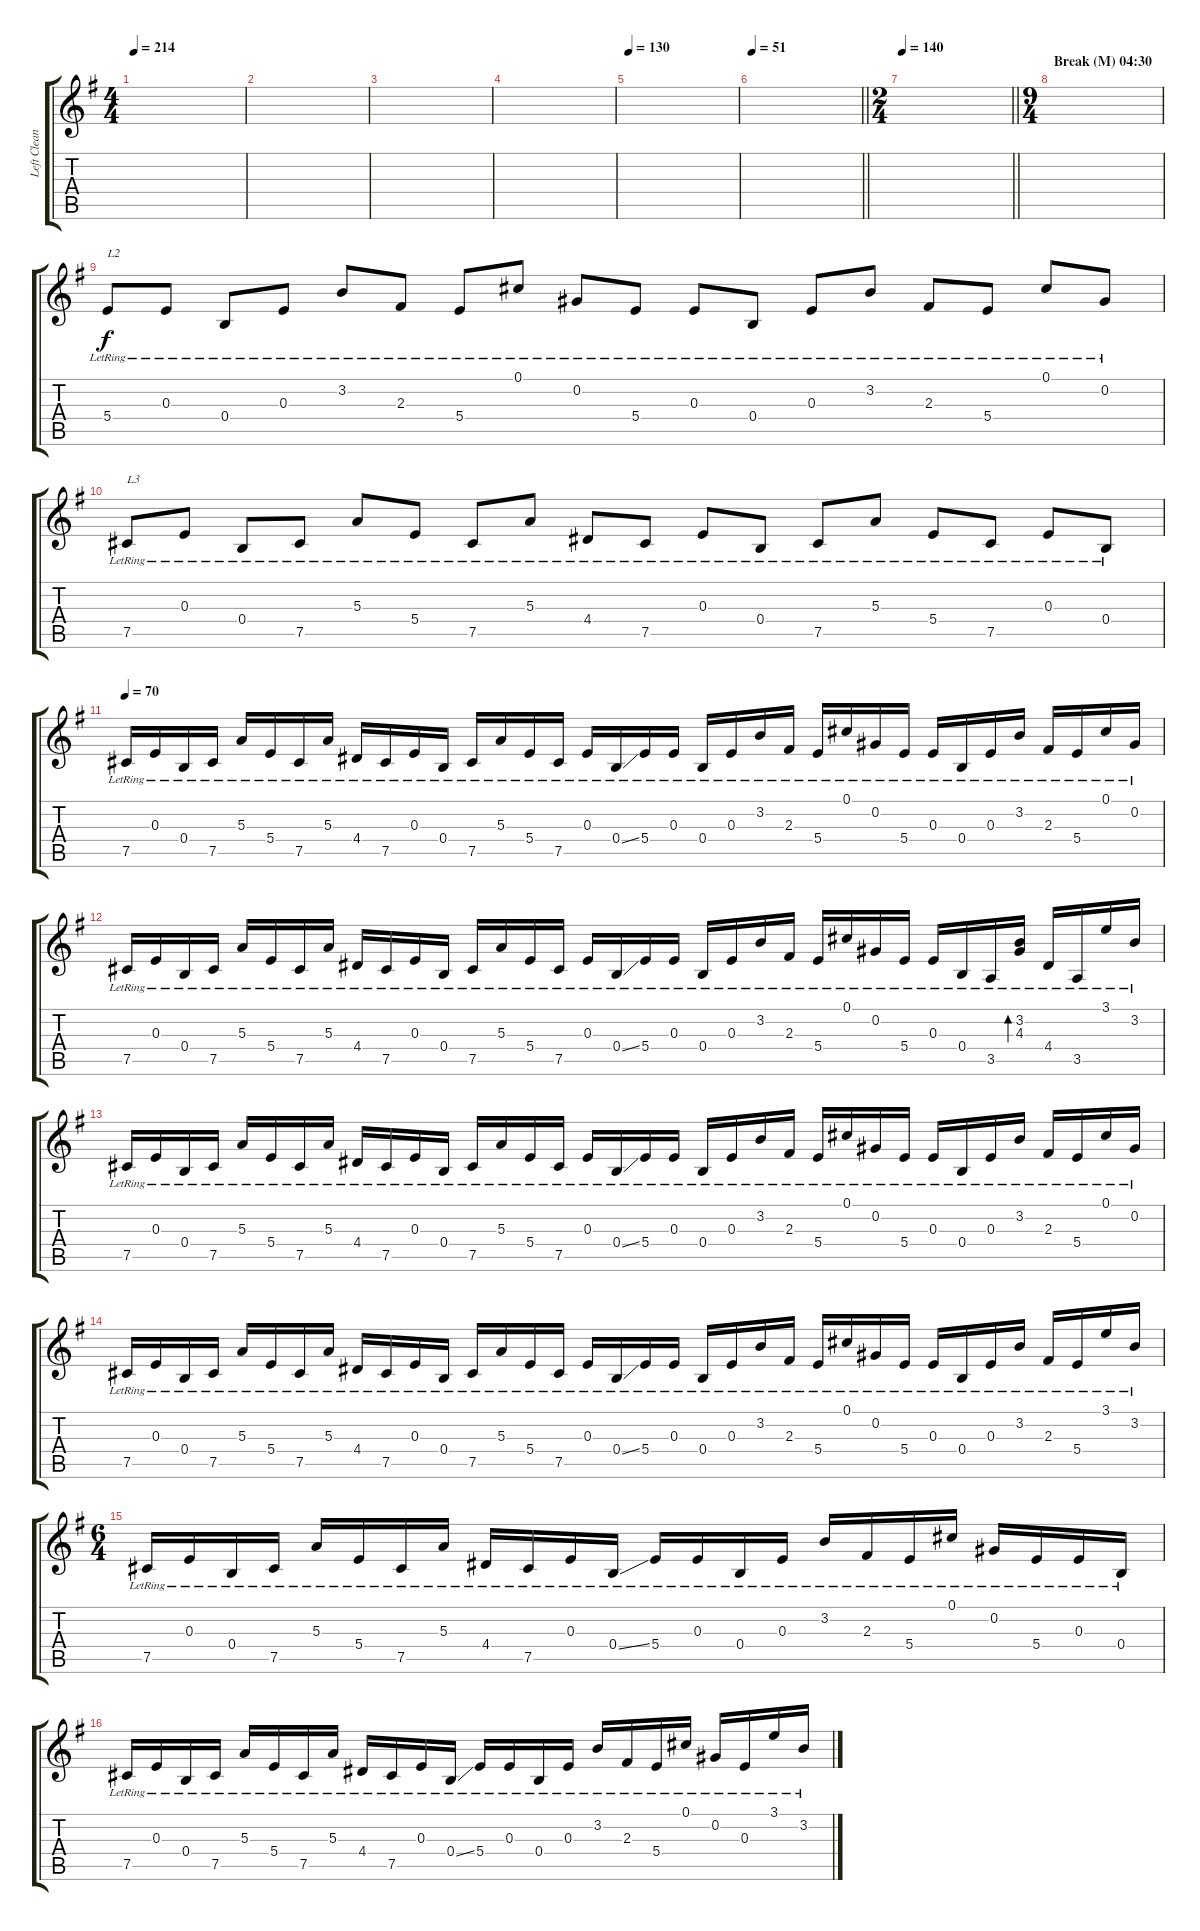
\track ("Left Clean" "Left Clean") {instrument electricguitarclean}
\staff {score tabs}
\tuning (Db4 Ab3 E3 B2 Gb2 Db2) {hide}
\ts (4 4)
\tempo 214
\clef g2
\ks eminor
|
|
|
|
\tempo 130
|
\tempo 51
\barLineRight lightlight
|
\ts (2 4)
\tempo 140
\barLineRight lightlight
|
\ts (9 4)
\section ("" "Break (M) 04:30")
|
5.4{lr}.8{txt "L2"} 0.3{lr}.8 0.4{lr}.8 0.3{lr}.8 3.2{lr}.8 2.3{lr}.8 5.4{lr}.8 0.1{lr}.8 0.2{lr}.8 5.4{lr}.8 0.3{lr}.8 0.4{lr}.8 0.3{lr}.8 3.2{lr}.8 2.3{lr}.8 5.4{lr}.8 0.1{lr}.8 0.2{lr}.8 |
7.5{lr}.8{txt "L3"} 0.3{lr}.8 0.4{lr}.8 7.5{lr}.8 5.3{lr}.8 5.4{lr}.8 7.5{lr}.8 5.3{lr}.8 4.4{lr}.8 7.5{lr}.8 0.3{lr}.8 0.4{lr}.8 7.5{lr}.8 5.3{lr}.8 5.4{lr}.8 7.5{lr}.8 0.3{lr}.8 0.4{lr}.8 |
\tempo 70
7.5{lr}.16 0.3{lr}.16 0.4{lr}.16 7.5{lr}.16 5.3{lr}.16 5.4{lr}.16 7.5{lr}.16 5.3{lr}.16 4.4{lr}.16 7.5{lr}.16 0.3{lr}.16 0.4{lr}.16 7.5{lr}.16 5.3{lr}.16 5.4{lr}.16 7.5{lr}.16 0.3{lr}.16 0.4{ss lr}.16 5.4{lr}.16 0.3{lr}.16 0.4{lr}.16 0.3{lr}.16 3.2{lr}.16 2.3{lr}.16 5.4{lr}.16 0.1{lr}.16 0.2{lr}.16 5.4{lr}.16 0.3{lr}.16 0.4{lr}.16 0.3{lr}.16 3.2{lr}.16 2.3{lr}.16 5.4{lr}.16 0.1{lr}.16 0.2{lr}.16 |
7.5{lr}.16 0.3{lr}.16 0.4{lr}.16 7.5{lr}.16 5.3{lr}.16 5.4{lr}.16 7.5{lr}.16 5.3{lr}.16 4.4{lr}.16 7.5{lr}.16 0.3{lr}.16 0.4{lr}.16 7.5{lr}.16 5.3{lr}.16 5.4{lr}.16 7.5{lr}.16 0.3{lr}.16 0.4{ss lr}.16 5.4{lr}.16 0.3{lr}.16 0.4{lr}.16 0.3{lr}.16 3.2{lr}.16 2.3{lr}.16 5.4{lr}.16 0.1{lr}.16 0.2{lr}.16 5.4{lr}.16 0.3{lr}.16 0.4{lr}.16 3.5{lr}.16 (3.2{lr} 4.3{lr}).16{bd 60} 4.4{lr}.16 3.5{lr}.16 3.1{lr}.16 3.2{lr}.16 |
7.5{lr}.16 0.3{lr}.16 0.4{lr}.16 7.5{lr}.16 5.3{lr}.16 5.4{lr}.16 7.5{lr}.16 5.3{lr}.16 4.4{lr}.16 7.5{lr}.16 0.3{lr}.16 0.4{lr}.16 7.5{lr}.16 5.3{lr}.16 5.4{lr}.16 7.5{lr}.16 0.3{lr}.16 0.4{ss lr}.16 5.4{lr}.16 0.3{lr}.16 0.4{lr}.16 0.3{lr}.16 3.2{lr}.16 2.3{lr}.16 5.4{lr}.16 0.1{lr}.16 0.2{lr}.16 5.4{lr}.16 0.3{lr}.16 0.4{lr}.16 0.3{lr}.16 3.2{lr}.16 2.3{lr}.16 5.4{lr}.16 0.1{lr}.16 0.2{lr}.16 |
7.5{lr}.16 0.3{lr}.16 0.4{lr}.16 7.5{lr}.16 5.3{lr}.16 5.4{lr}.16 7.5{lr}.16 5.3{lr}.16 4.4{lr}.16 7.5{lr}.16 0.3{lr}.16 0.4{lr}.16 7.5{lr}.16 5.3{lr}.16 5.4{lr}.16 7.5{lr}.16 0.3{lr}.16 0.4{ss lr}.16 5.4{lr}.16 0.3{lr}.16 0.4{lr}.16 0.3{lr}.16 3.2{lr}.16 2.3{lr}.16 5.4{lr}.16 0.1{lr}.16 0.2{lr}.16 5.4{lr}.16 0.3{lr}.16 0.4{lr}.16 0.3{lr}.16 3.2{lr}.16 2.3{lr}.16 5.4{lr}.16 3.1{lr}.16 3.2{lr}.16 |
\ts (6 4)
7.5{lr}.16 0.3{lr}.16 0.4{lr}.16 7.5{lr}.16 5.3{lr}.16 5.4{lr}.16 7.5{lr}.16 5.3{lr}.16 4.4{lr}.16 7.5{lr}.16 0.3{lr}.16 0.4{ss lr}.16 5.4{lr}.16 0.3{lr}.16 0.4{lr}.16 0.3{lr}.16 3.2{lr}.16 2.3{lr}.16 5.4{lr}.16 0.1{lr}.16 0.2{lr}.16 5.4{lr}.16 0.3{lr}.16 0.4{lr}.16 |
7.5{lr}.16 0.3{lr}.16 0.4{lr}.16 7.5{lr}.16 5.3{lr}.16 5.4{lr}.16 7.5{lr}.16 5.3{lr}.16 4.4{lr}.16 7.5{lr}.16 0.3{lr}.16 0.4{ss lr}.16 5.4{lr}.16 0.3{lr}.16 0.4{lr}.16 0.3{lr}.16 3.2{lr}.16 2.3{lr}.16 5.4{lr}.16 0.1{lr}.16 0.2{lr}.16 0.3{lr}.16 3.1{lr}.16 3.2{lr}.16
